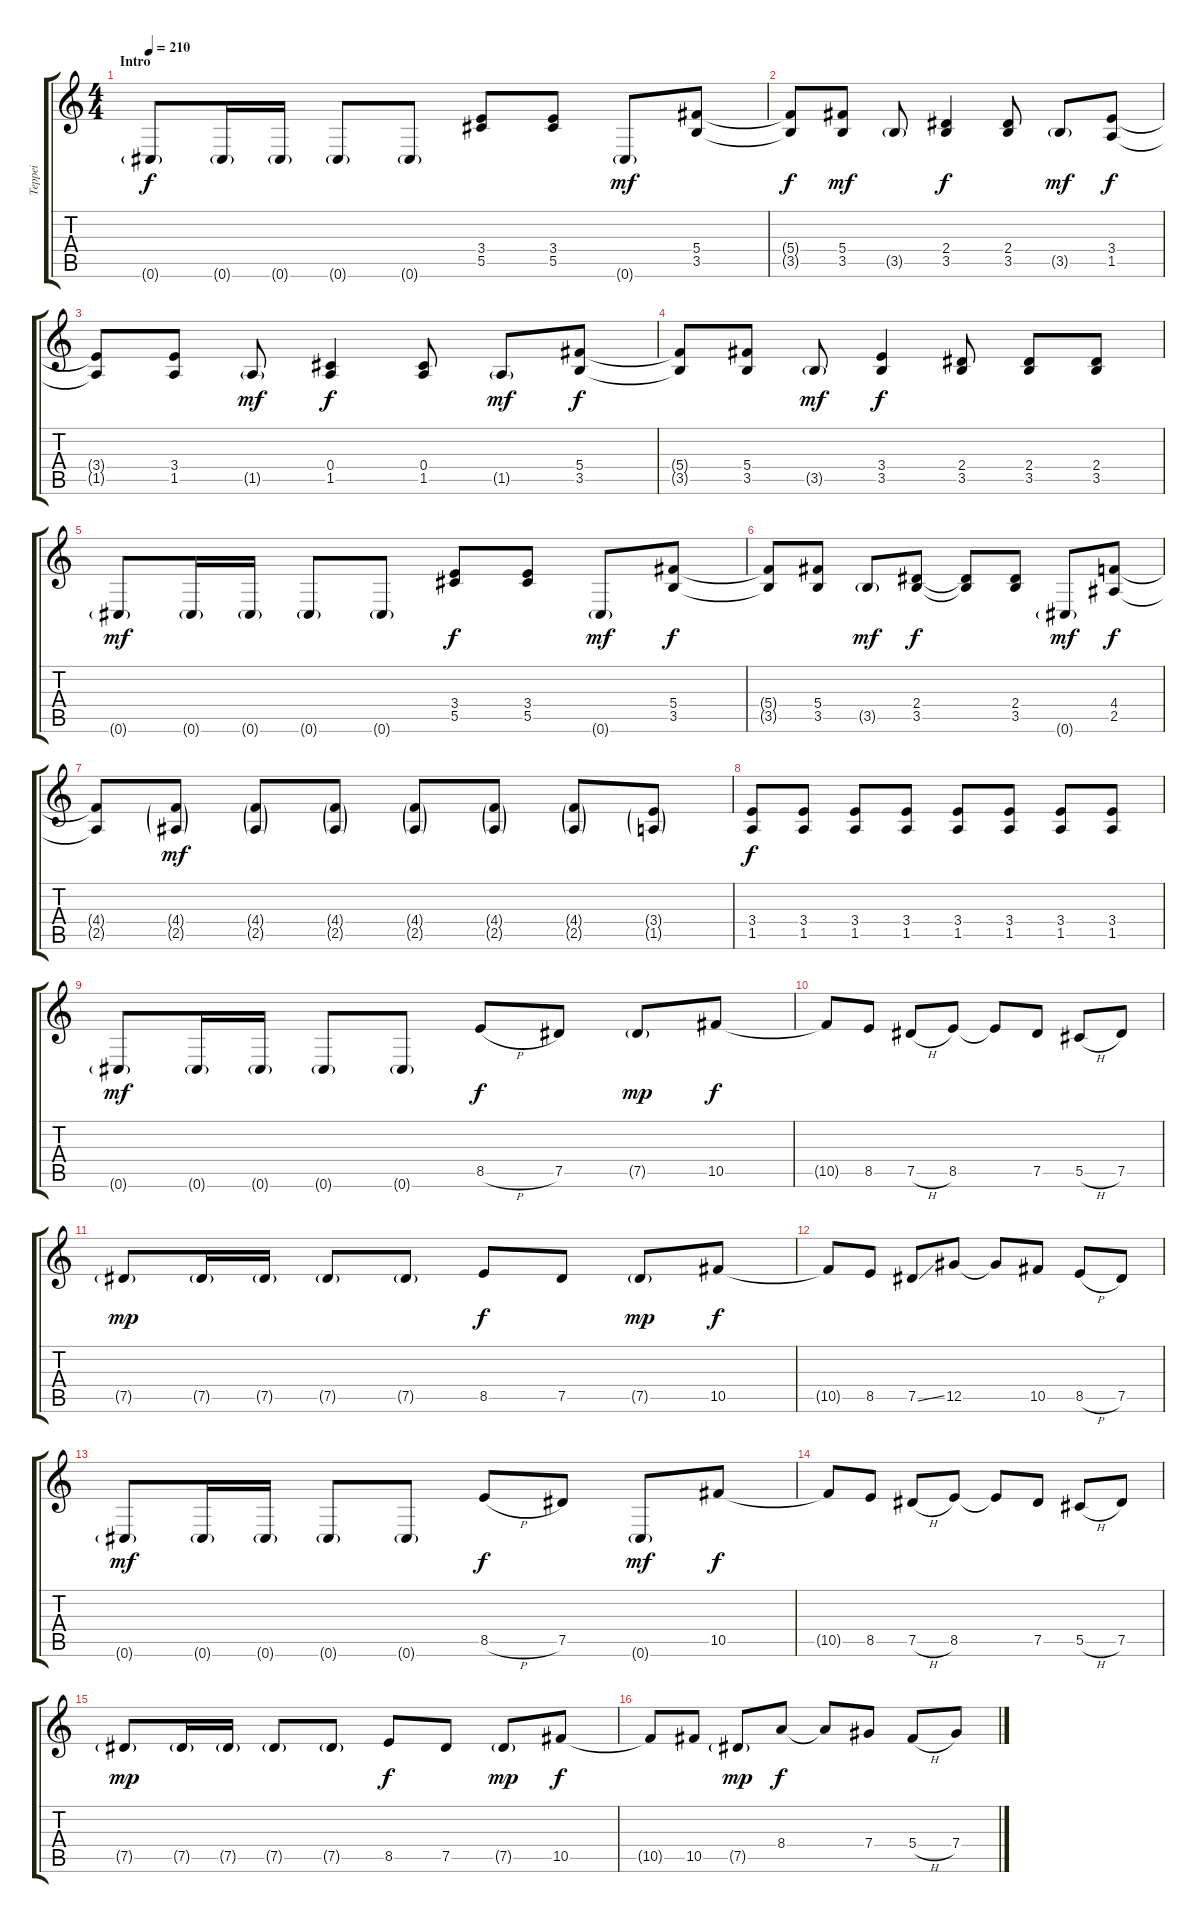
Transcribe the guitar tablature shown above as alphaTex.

\track ("Teppei" "Teppei") {instrument overdrivenguitar}
\staff {score tabs}
\tuning (Eb4 Bb3 Gb3 Db3 Ab2 Db2) {hide}
\ts (4 4)
\section ("" "Intro")
\tempo 210
\clef g2
\ks c
0.6{g}.8{dy f instrument overdrivenguitar} 0.6{g}.16 0.6{g}.16 0.6{g}.8 0.6{g}.8 (3.4 5.5).8 (3.4 5.5).8 0.6{g}.8{dy mf} (5.4 3.5).8 |
(5.4{t} 3.5{t}).8{dy f} (5.4 3.5).8{dy mf} 3.5{g}.8 (2.4 3.5).4{dy f} (2.4 3.5).8 3.5{g}.8{dy mf} (3.4 1.5).8{dy f} |
(3.4{t} 1.5{t}).8 (3.4 1.5).8 1.5{g}.8{dy mf} (0.4 1.5).4{dy f} (0.4 1.5).8 1.5{g}.8{dy mf} (5.4 3.5).8{dy f} |
(5.4{t} 3.5{t}).8 (5.4 3.5).8 3.5{g}.8{dy mf} (3.4 3.5).4{dy f} (2.4 3.5).8 (2.4 3.5).8 (2.4 3.5).8 |
0.6{g}.8{dy mf} 0.6{g}.16 0.6{g}.16 0.6{g}.8 0.6{g}.8 (3.4 5.5).8{dy f} (3.4 5.5).8 0.6{g}.8{dy mf} (5.4 3.5).8{dy f} |
(5.4{t} 3.5{t}).8 (5.4 3.5).8 3.5{g}.8{dy mf} (2.4 3.5).8{dy f} (2.4{t} 3.5{t}).8 (2.4 3.5).8 0.6{g}.8{dy mf} (4.4 2.5).8{dy f} |
(4.4{t} 2.5{t}).8 (4.4{g} 2.5{g}).8{dy mf} (4.4{g} 2.5{g}).8 (4.4{g} 2.5{g}).8 (4.4{g} 2.5{g}).8 (4.4{g} 2.5{g}).8 (4.4{g} 2.5{g}).8 (3.4{g} 1.5{g}).8 |
(3.4 1.5).8{dy f} (3.4 1.5).8 (3.4 1.5).8 (3.4 1.5).8 (3.4 1.5).8 (3.4 1.5).8 (3.4 1.5).8 (3.4 1.5).8 |
0.6{g}.8{dy mf} 0.6{g}.16 0.6{g}.16 0.6{g}.8 0.6{g}.8 8.5{h}.8{dy f} 7.5.8 7.5{g}.8{dy mp} 10.5.8{dy f} |
10.5{t}.8 8.5.8 7.5{h}.8 8.5.8 8.5{t}.8 7.5.8 5.5{h}.8 7.5.8 |
7.5{g}.8{dy mp} 7.5{g}.16 7.5{g}.16 7.5{g}.8 7.5{g}.8 8.5.8{dy f} 7.5.8 7.5{g}.8{dy mp} 10.5.8{dy f} |
10.5{t}.8 8.5.8 7.5{ss}.8 12.5.8 12.5{t}.8 10.5.8 8.5{h}.8 7.5.8 |
0.6{g}.8{dy mf} 0.6{g}.16 0.6{g}.16 0.6{g}.8 0.6{g}.8 8.5{h}.8{dy f} 7.5.8 0.6{g}.8{dy mf} 10.5.8{dy f} |
10.5{t}.8 8.5.8 7.5{h}.8 8.5.8 8.5{t}.8 7.5.8 5.5{h}.8 7.5.8 |
7.5{g}.8{dy mp} 7.5{g}.16 7.5{g}.16 7.5{g}.8 7.5{g}.8 8.5.8{dy f} 7.5.8 7.5{g}.8{dy mp} 10.5.8{dy f} |
10.5{t}.8 10.5.8 7.5{g}.8{dy mp} 8.4.8{dy f} 8.4{t}.8 7.4.8 5.4{h}.8 7.4.8
